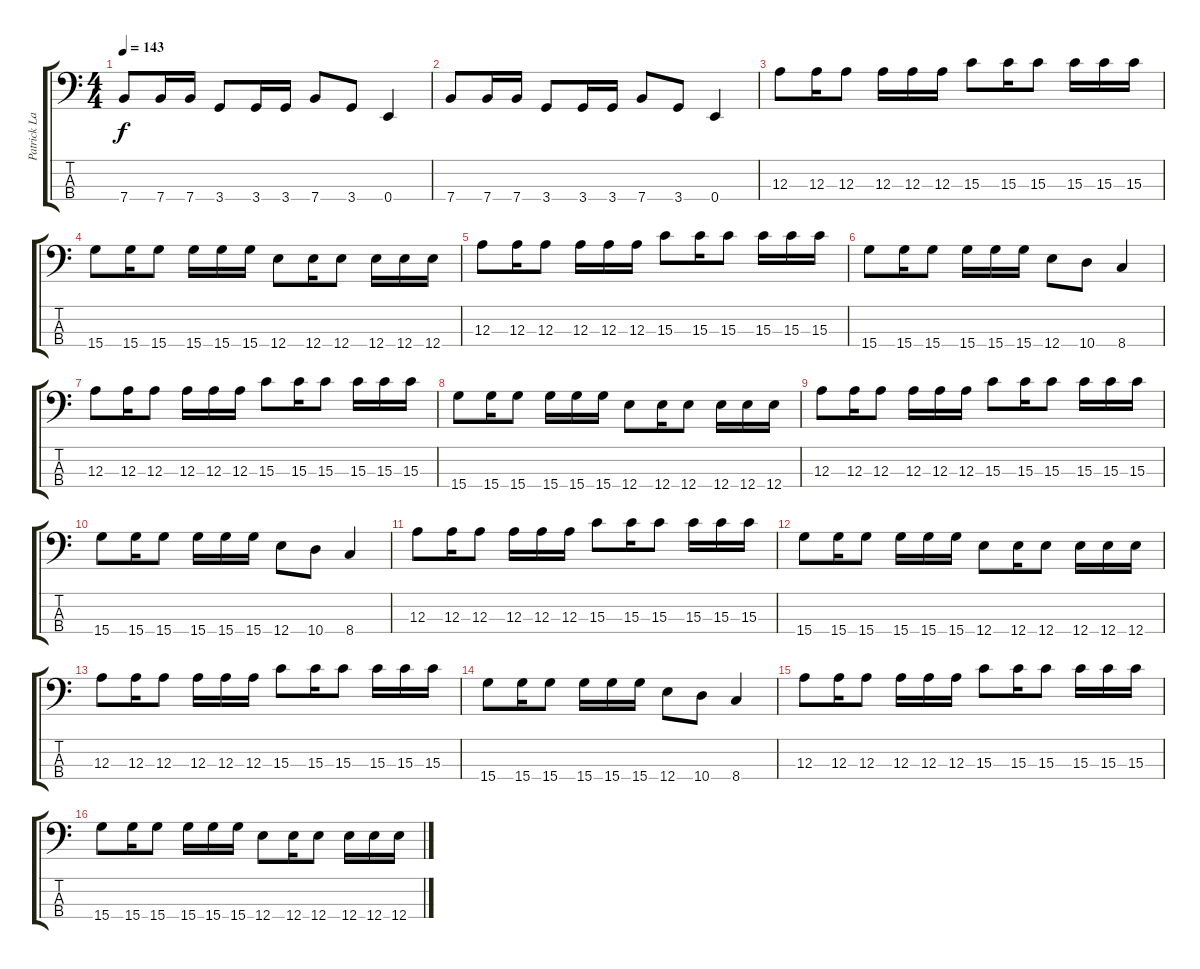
\track ("Patrick Latreille" "Patrick La") {instrument electricbasspick}
\staff {score tabs}
\tuning (G2 D2 A1 E1) {hide}
\ts (4 4)
\tempo 143
\clef f4
\ks c
7.4.8{dy f} 7.4.16 7.4.16 3.4.8 3.4.16 3.4.16 7.4.8 3.4.8 0.4.4 |
7.4.8 7.4.16 7.4.16 3.4.8 3.4.16 3.4.16 7.4.8 3.4.8 0.4.4 |
12.3.8 12.3.16 12.3.8 12.3.16 12.3.16 12.3.16 15.3.8 15.3.16 15.3.8 15.3.16 15.3.16 15.3.16 |
15.4.8 15.4.16 15.4.8 15.4.16 15.4.16 15.4.16 12.4.8 12.4.16 12.4.8 12.4.16 12.4.16 12.4.16 |
12.3.8 12.3.16 12.3.8 12.3.16 12.3.16 12.3.16 15.3.8 15.3.16 15.3.8 15.3.16 15.3.16 15.3.16 |
15.4.8 15.4.16 15.4.8 15.4.16 15.4.16 15.4.16 12.4.8 10.4.8 8.4.4 |
12.3.8 12.3.16 12.3.8 12.3.16 12.3.16 12.3.16 15.3.8 15.3.16 15.3.8 15.3.16 15.3.16 15.3.16 |
15.4.8 15.4.16 15.4.8 15.4.16 15.4.16 15.4.16 12.4.8 12.4.16 12.4.8 12.4.16 12.4.16 12.4.16 |
12.3.8 12.3.16 12.3.8 12.3.16 12.3.16 12.3.16 15.3.8 15.3.16 15.3.8 15.3.16 15.3.16 15.3.16 |
15.4.8 15.4.16 15.4.8 15.4.16 15.4.16 15.4.16 12.4.8 10.4.8 8.4.4 |
12.3.8 12.3.16 12.3.8 12.3.16 12.3.16 12.3.16 15.3.8 15.3.16 15.3.8 15.3.16 15.3.16 15.3.16 |
15.4.8 15.4.16 15.4.8 15.4.16 15.4.16 15.4.16 12.4.8 12.4.16 12.4.8 12.4.16 12.4.16 12.4.16 |
12.3.8 12.3.16 12.3.8 12.3.16 12.3.16 12.3.16 15.3.8 15.3.16 15.3.8 15.3.16 15.3.16 15.3.16 |
15.4.8 15.4.16 15.4.8 15.4.16 15.4.16 15.4.16 12.4.8 10.4.8 8.4.4 |
12.3.8 12.3.16 12.3.8 12.3.16 12.3.16 12.3.16 15.3.8 15.3.16 15.3.8 15.3.16 15.3.16 15.3.16 |
15.4.8 15.4.16 15.4.8 15.4.16 15.4.16 15.4.16 12.4.8 12.4.16 12.4.8 12.4.16 12.4.16 12.4.16
